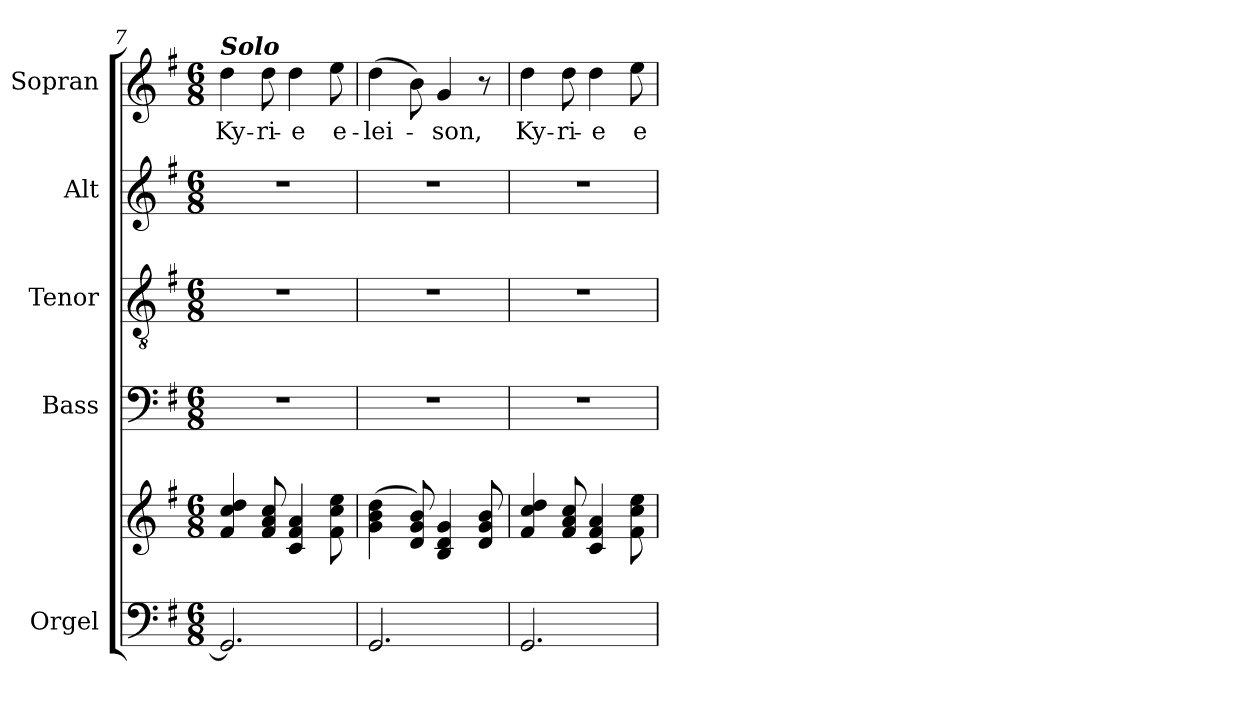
**kern	**kern	**kern	**kern	**kern	**kern	**text
*part5	*part5	*part4	*part3	*part2	*part1	*part1
*staff6	*staff5	*staff4	*staff3	*staff2	*staff1	*staff1
*I"Orgel	*	*I"Bass	*I"Tenor	*I"Alt	*I"Sopran	*
*I'Org.	*	*I'B.	*I'T.	*I'A.	*I'S.	*
*clefF4	*clefG2	*clefF4	*clefGv2	*clefG2	*clefG2	*
*k[f#]	*k[f#]	*k[f#]	*k[f#]	*k[f#]	*k[f#]	*
*G:	*G:	*G:	*G:	*G:	*G:	*
*M6/8	*M6/8	*M6/8	*M6/8	*M6/8	*M6/8	*
=7	=7	=7	=7	=7	=7	=7
!	!	!	!	!	!LO:TX:a:Bi:t=Solo	!
!	!	!	!	!	!	!LO:LY:b
2.GG/]	4f#/ 4cc/ 4dd/	2.r	2.r	2.r	4dd\	Ky-
!	!	!	!	!	!	!LO:LY:b
.	8f#/ 8a/ 8cc/	.	.	.	8dd\	-ri-
!	!	!	!	!	!	!LO:LY:b
.	4c/ 4f#/ 4a/	.	.	.	4dd\	-e
!	!	!	!	!	!	!LO:LY:b
.	8f#\ 8cc\ 8ee\	.	.	.	8ee\	e-
=8	=8	=8	=8	=8	=8	=8
!	!	!	!	!	!	!LO:LY:b
2.GG/	(>4g\ 4b\ 4dd\	2.r	2.r	2.r	(>4dd\	-lei-
.	8d/ 8g/ 8b/)	.	.	.	8b\)	.
!	!	!	!	!	!	!LO:LY:b
.	4B/ 4d/ 4g/	.	.	.	4g/	-son,
.	8d/ 8g/ 8b/	.	.	.	8r	.
=9	=9	=9	=9	=9	=9	=9
!	!	!	!	!	!	!LO:LY:b
2.GG/	4f#/ 4cc/ 4dd/	2.r	2.r	2.r	4dd\	Ky-
!	!	!	!	!	!	!LO:LY:b
.	8f#/ 8a/ 8cc/	.	.	.	8dd\	-ri-
!	!	!	!	!	!	!LO:LY:b
.	4c/ 4f#/ 4a/	.	.	.	4dd\	-e
!	!	!	!	!	!	!LO:LY:b
.	8f#\ 8cc\ 8ee\	.	.	.	8ee\	e-
=	=	=	=	=	=	=
*-	*-	*-	*-	*-	*-	*-
